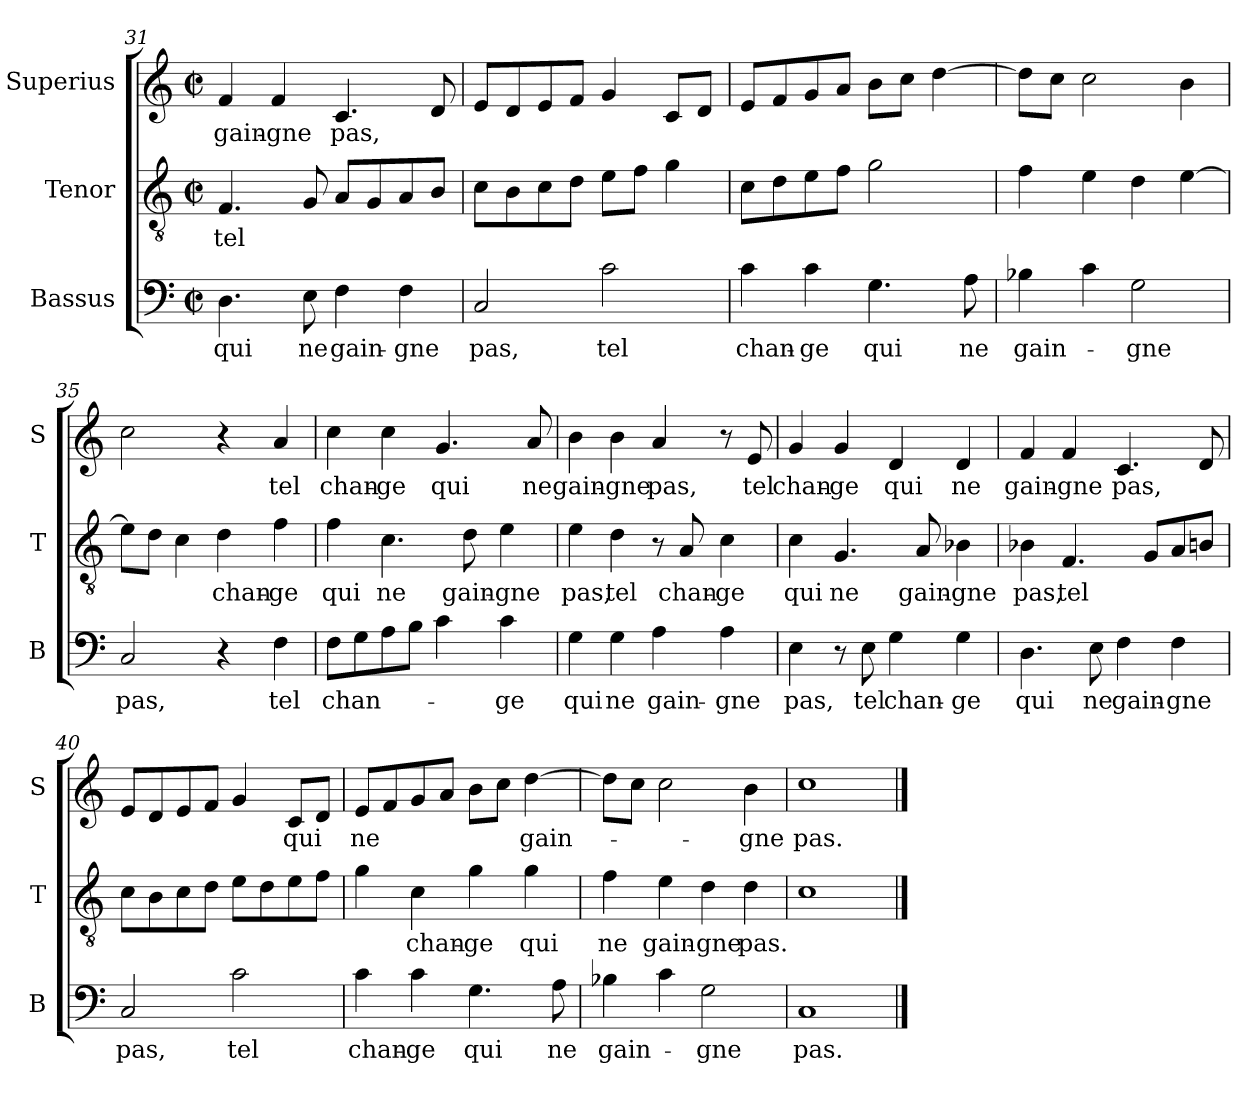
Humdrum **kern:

**kern	**text	**kern	**text	**kern	**text
*part3	*part3	*part2	*part2	*part1	*part1
*staff3	*staff3	*staff2	*staff2	*staff1	*staff1
*I"Bassus	*	*I"Tenor	*	*I"Superius	*
*I'B	*	*I'T	*	*I'S	*
!!LO:LB:g=z
*clefF4	*	*clefGv2	*	*clefG2	*
*k[]	*	*k[]	*	*k[]	*
*C:	*	*C:	*	*C:	*
*M2/2	*	*M2/2	*	*M2/2	*
*met(c|)	*	*met(c|)	*	*met(c|)	*
=31	=31	=31	=31	=31	=31
!	!LO:LY:b	!	!LO:LY:b	!	!LO:LY:b
4.D\	qui	4.F/	tel	4f/	gain-
!	!	!	!	!	!LO:LY:b
.	.	.	.	4f/	-gne
!	!LO:LY:b	!	!	!	!
8E\	ne	8G/	.	.	.
!	!LO:LY:b	!	!	!	!LO:LY:b
4F\	gain-	8A/L	.	4.c/	pas,
.	.	8G/	.	.	.
!	!LO:LY:b	!	!	!	!
4F\	-gne	8A/	.	.	.
.	.	8B/J	.	8d/	.
=32	=32	=32	=32	=32	=32
!	!LO:LY:b	!	!	!	!
2C/	pas,	8c\L	.	8e/L	.
.	.	8B\	.	8d/	.
.	.	8c\	.	8e/	.
.	.	8d\J	.	8f/J	.
!	!LO:LY:b	!	!	!	!
2c\	tel	8e\L	.	4g/	.
.	.	8f\J	.	.	.
.	.	4g\	.	8c/L	.
.	.	.	.	8d/J	.
=33	=33	=33	=33	=33	=33
!	!LO:LY:b	!	!	!	!
4c\	chan-	8c\L	.	8e/L	.
.	.	8d\	.	8f/	.
!	!LO:LY:b	!	!	!	!
4c\	-ge	8e\	.	8g/	.
.	.	8f\J	.	8a/J	.
!	!LO:LY:b	!	!	!	!
4.G\	qui	2g\	.	8b\L	.
.	.	.	.	8cc\J	.
.	.	.	.	[4dd\	.
!	!LO:LY:b	!	!	!	!
8A\	ne	.	.	.	.
=34	=34	=34	=34	=34	=34
!	!LO:LY:b	!	!	!	!
4B-X\	gain-	4f\	.	8dd\L]	.
.	.	.	.	8cc\J	.
4c\	.	4e\	.	2cc\	.
!	!LO:LY:b	!	!	!	!
2G\	-gne	4d\	.	.	.
.	.	[4e\	.	4b\	.
=35	=35	=35	=35	=35	=35
!	!LO:LY:b	!	!	!	!
2C/	pas,	8e\L]	.	2cc\	.
.	.	8d\J	.	.	.
.	.	4c\	.	.	.
!	!	!	!LO:LY:b	!	!
4r	.	4d\	chan-	4r	.
!	!LO:LY:b	!	!LO:LY:b	!	!LO:LY:b
4F\	tel	4f\	-ge	4a/	tel
!!LO:PB:g=z
=36	=36	=36	=36	=36	=36
!	!LO:LY:b	!	!LO:LY:b	!	!LO:LY:b
8F\L	chan-	4f\	qui	4cc\	chan-
8G\	.	.	.	.	.
!	!	!	!LO:LY:b	!	!LO:LY:b
8A\	.	4.c\	ne	4cc\	-ge
8B\J	.	.	.	.	.
!	!	!	!	!	!LO:LY:b
4c\	.	.	.	4.g/	qui
!	!	!	!LO:LY:b	!	!
.	.	8d\	gain-	.	.
!	!LO:LY:b	!	!LO:LY:b	!	!
4c\	-ge	4e\	-gne	.	.
!	!	!	!	!	!LO:LY:b
.	.	.	.	8a/	ne
=37	=37	=37	=37	=37	=37
!	!LO:LY:b	!	!LO:LY:b	!	!LO:LY:b
4G\	qui	4e\	pas,	4b\	gain-
!	!LO:LY:b	!	!LO:LY:b	!	!LO:LY:b
4G\	ne	4d\	tel	4b\	-gne
!	!LO:LY:b	!	!	!	!LO:LY:b
4A\	gain-	8r	.	4a/	pas,
!	!	!	!LO:LY:b	!	!
.	.	8A/	chan-	.	.
!	!LO:LY:b	!	!LO:LY:b	!	!
4A\	-gne	4c\	-ge	8r	.
!	!	!	!	!	!LO:LY:b
.	.	.	.	8e/	tel
=38	=38	=38	=38	=38	=38
!	!LO:LY:b	!	!LO:LY:b	!	!LO:LY:b
4E\	pas,	4c\	qui	4g/	chan-
!	!	!	!LO:LY:b	!	!LO:LY:b
8r	.	4.G/	ne	4g/	-ge
!	!LO:LY:b	!	!	!	!
8E\	tel	.	.	.	.
!	!LO:LY:b	!	!	!	!LO:LY:b
4G\	chan-	.	.	4d/	qui
!	!	!	!LO:LY:b	!	!
.	.	8A/	gain-	.	.
!	!LO:LY:b	!	!LO:LY:b	!	!LO:LY:b
4G\	-ge	4B-X\	-gne	4d/	ne
=39	=39	=39	=39	=39	=39
!	!LO:LY:b	!	!LO:LY:b	!	!LO:LY:b
4.D\	qui	4B-X\	pas,	4f/	gain-
!	!	!	!LO:LY:b	!	!LO:LY:b
.	.	4.F/	tel	4f/	-gne
!	!LO:LY:b	!	!	!	!
8E\	ne	.	.	.	.
!	!LO:LY:b	!	!	!	!LO:LY:b
4F\	gain-	.	.	4.c/	pas,
.	.	8G/L	.	.	.
!	!LO:LY:b	!	!	!	!
4F\	-gne	8A/	.	.	.
.	.	8Bn/J	.	8d/	.
!!LO:LB:g=z
=40	=40	=40	=40	=40	=40
!	!LO:LY:b	!	!	!	!
2C/	pas,	8c\L	.	8e/L	.
.	.	8B\	.	8d/	.
.	.	8c\	.	8e/	.
.	.	8d\J	.	8f/J	.
!	!LO:LY:b	!	!	!	!
2c\	tel	8e\L	.	4g/	.
.	.	8d\	.	.	.
!	!	!	!	!	!LO:LY:b
.	.	8e\	.	8c/L	qui
.	.	8f\J	.	8d/J	.
=41	=41	=41	=41	=41	=41
!	!LO:LY:b	!	!	!	!LO:LY:b
4c\	chan-	4g\	.	8e/L	ne
.	.	.	.	8f/	.
!	!LO:LY:b	!	!LO:LY:b	!	!
4c\	-ge	4c\	chan-	8g/	.
.	.	.	.	8a/J	.
!	!LO:LY:b	!	!LO:LY:b	!	!
4.G\	qui	4g\	-ge	8b\L	.
.	.	.	.	8cc\J	.
!	!	!	!LO:LY:b	!	!LO:LY:b
.	.	4g\	qui	[4dd\	gain-
!	!LO:LY:b	!	!	!	!
8A\	ne	.	.	.	.
=42	=42	=42	=42	=42	=42
!	!LO:LY:b	!	!LO:LY:b	!	!
4B-X\	gain-	4f\	ne	8dd\L]	.
.	.	.	.	8cc\J	.
!	!	!	!LO:LY:b	!	!
4c\	.	4e\	gain-	2cc\	.
!	!LO:LY:b	!	!LO:LY:b	!	!
2G\	-gne	4d\	-gne	.	.
!	!	!	!LO:LY:b	!	!LO:LY:b
.	.	4d\	pas.	4b\	-gne
=43	=43	=43	=43	=43	=43
!	!LO:LY:b	!	!	!	!LO:LY:b
1C	pas.	1c	.	1cc	pas.
==	==	==	==	==	==
*-	*-	*-	*-	*-	*-
